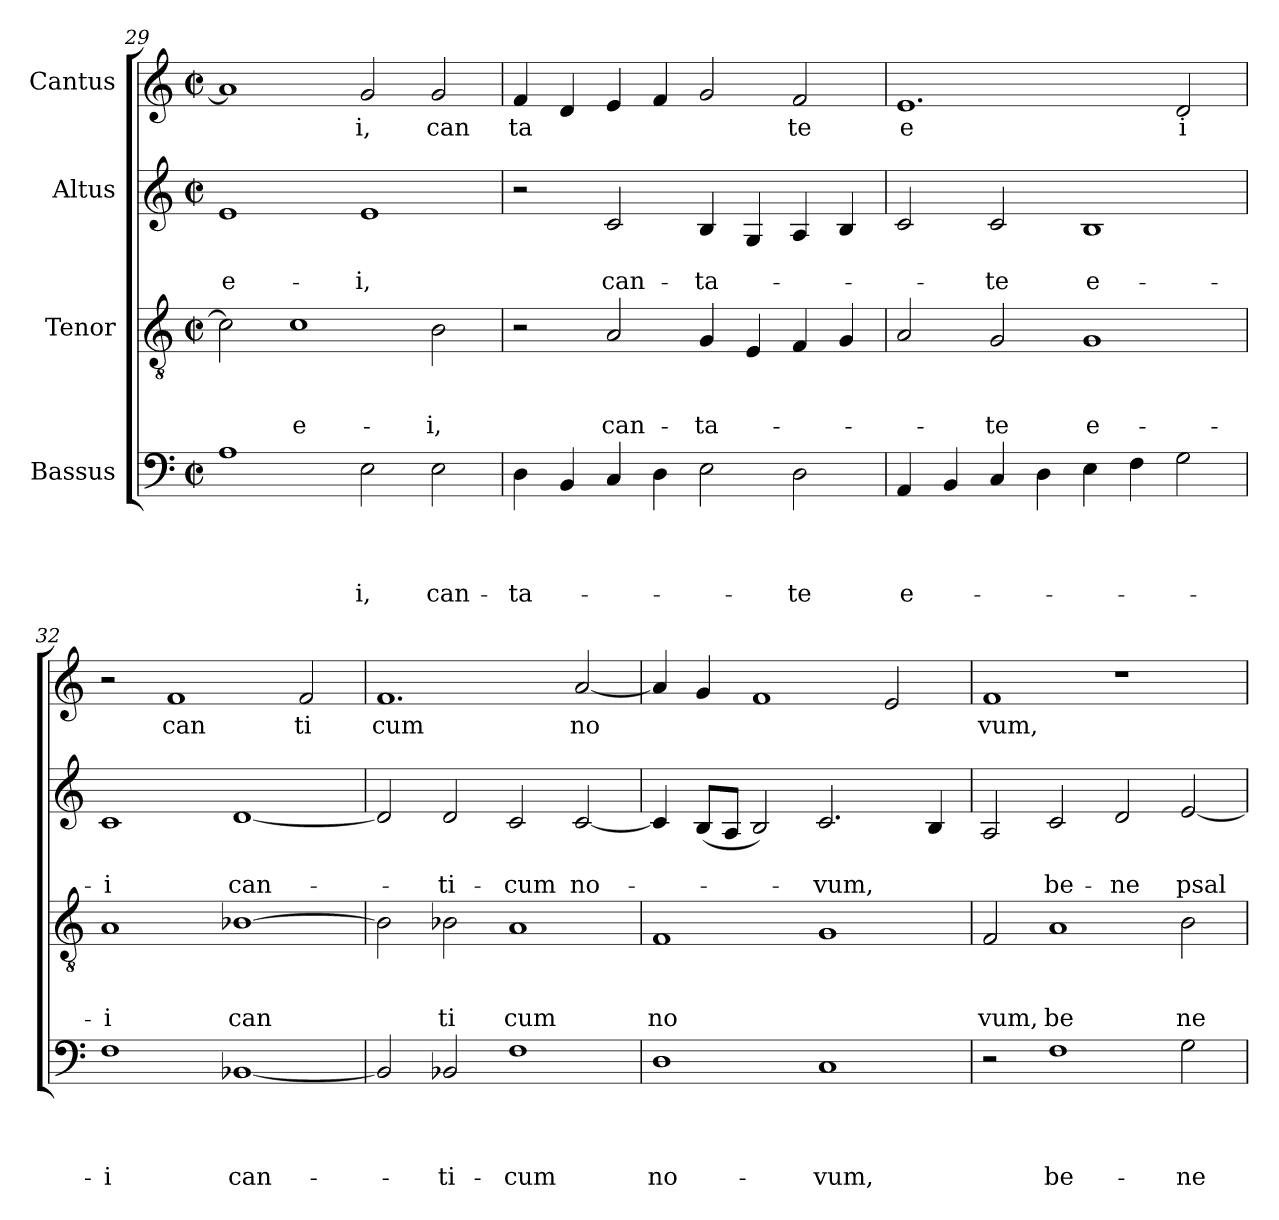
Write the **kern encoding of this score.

**kern	**text	**text	**text	**text	**kern	**text	**text	**text	**kern	**text	**text	**kern	**text
*part4	*part4	*part4	*part4	*part4	*part3	*part3	*part3	*part3	*part2	*part2	*part2	*part1	*part1
*staff4	*staff4	*staff4	*staff4	*staff4	*staff3	*staff3	*staff3	*staff3	*staff2	*staff2	*staff2	*staff1	*staff1
*I"Bassus	*	*	*	*	*I"Tenor	*	*	*	*I"Altus	*	*	*I"Cantus	*
*clefF4	*	*	*	*	*clefGv2	*	*	*	*clefG2	*	*	*clefG2	*
*k[]	*	*	*	*	*k[]	*	*	*	*k[]	*	*	*k[]	*
*C:	*	*	*	*	*C:	*	*	*	*C:	*	*	*C:	*
*M2/2	*	*	*	*	*M2/2	*	*	*	*M2/2	*	*	*M2/2	*
*met(c|)	*	*	*	*	*met(c|)	*	*	*	*met(c|)	*	*	*met(c|)	*
=29	=29	=29	=29	=29	=29	=29	=29	=29	=29	=29	=29	=29	=29
!	!	!	!	!	!	!	!	!	!	!	!LO:LY:b	!	!
1A	.	.	.	.	2c\]	.	.	.	1e	.	e-	1a]	.
!	!	!	!	!	!	!	!	!LO:LY:b	!	!	!	!	!
.	.	.	.	.	1c	.	.	e-	.	.	.	.	.
!	!	!	!	!LO:LY:b	!	!	!	!	!	!	!LO:LY:b	!	!LO:LY:b
2E\	.	.	.	-i,	.	.	.	.	1e	.	-i,	2g/	i,
!	!	!	!	!LO:LY:b	!	!	!	!LO:LY:b	!	!	!	!	!LO:LY:b
2E\	.	.	.	can-	2B\	.	.	-i,	.	.	.	2g/	can
=30	=30	=30	=30	=30	=30	=30	=30	=30	=30	=30	=30	=30	=30
!	!	!	!	!LO:LY:b	!	!	!	!	!	!	!	!	!LO:LY:b
4D\	.	.	.	-ta-	2r	.	.	.	2r	.	.	4f/	ta
4BB/	.	.	.	.	.	.	.	.	.	.	.	4d/	.
!	!	!	!	!	!	!	!	!LO:LY:b	!	!	!LO:LY:b	!	!
4C/	.	.	.	.	2A/	.	.	can-	2c/	.	can-	4e/	.
4D\	.	.	.	.	.	.	.	.	.	.	.	4f/	.
!	!	!	!	!	!	!	!	!LO:LY:b	!	!	!LO:LY:b	!	!
2E\	.	.	.	.	4G/	.	.	-ta-	4B/	.	-ta-	2g/	.
.	.	.	.	.	4E/	.	.	.	4G/	.	.	.	.
!	!	!	!	!LO:LY:b	!	!	!	!	!	!	!	!	!LO:LY:b
2D\	.	.	.	-te	4F/	.	.	.	4A/	.	.	2f/	te
.	.	.	.	.	4G/	.	.	.	4B/	.	.	.	.
=31	=31	=31	=31	=31	=31	=31	=31	=31	=31	=31	=31	=31	=31
!	!	!	!	!LO:LY:b	!	!	!	!	!	!	!	!	!LO:LY:b
4AA/	.	.	.	e-	2A/	.	.	.	2c/	.	.	1.e	e
4BB/	.	.	.	.	.	.	.	.	.	.	.	.	.
!	!	!	!	!	!	!	!	!LO:LY:b	!	!	!LO:LY:b	!	!
4C/	.	.	.	.	2G/	.	.	-te	2c/	.	-te	.	.
4D\	.	.	.	.	.	.	.	.	.	.	.	.	.
!	!	!	!	!	!	!	!	!LO:LY:b	!	!	!LO:LY:b	!	!
4E\	.	.	.	.	1G	.	.	e-	1B	.	e-	.	.
4F\	.	.	.	.	.	.	.	.	.	.	.	.	.
!	!	!	!	!	!	!	!	!	!	!	!	!	!LO:LY:b
2G\	.	.	.	.	.	.	.	.	.	.	.	2d/	i
!!LO:LB:g=z
=32	=32	=32	=32	=32	=32	=32	=32	=32	=32	=32	=32	=32	=32
!	!	!	!	!LO:LY:b	!	!	!	!LO:LY:b	!	!	!LO:LY:b	!	!
1F	.	.	.	-i	1A	.	.	-i	1c	.	-i	2r	.
!	!	!	!	!	!	!	!	!	!	!	!	!	!LO:LY:b
.	.	.	.	.	.	.	.	.	.	.	.	1f	can
!	!	!	!	!LO:LY:b	!	!	!	!LO:LY:b	!	!	!LO:LY:b	!	!
[<1BB-X	.	.	.	can-	[>1B-X	.	.	can	[<1d	.	can-	.	.
!	!	!	!	!	!	!	!	!	!	!	!	!	!LO:LY:b
.	.	.	.	.	.	.	.	.	.	.	.	2f/	ti
=33	=33	=33	=33	=33	=33	=33	=33	=33	=33	=33	=33	=33	=33
!	!	!	!	!	!	!	!	!	!	!	!	!	!LO:LY:b
2BB-/]	.	.	.	.	2B-\]	.	.	.	2d/]	.	.	1.f	cum
!	!	!	!	!LO:LY:b	!	!	!	!LO:LY:b	!	!	!LO:LY:b	!	!
2BB-X/	.	.	.	-ti-	2B-X\	.	.	ti	2d/	.	-ti-	.	.
!	!	!	!	!LO:LY:b	!	!	!	!LO:LY:b	!	!	!LO:LY:b	!	!
1F	.	.	.	-cum	1A	.	.	cum	2c/	.	-cum	.	.
!	!	!	!	!	!	!	!	!	!	!	!LO:LY:b	!	!LO:LY:b
.	.	.	.	.	.	.	.	.	[<2c/	.	no-	[<2a/	no
=34	=34	=34	=34	=34	=34	=34	=34	=34	=34	=34	=34	=34	=34
!	!	!	!	!LO:LY:b	!	!	!	!LO:LY:b	!	!	!	!	!
1D	.	.	.	no-	1F	.	.	no	4c/]	.	.	4a/]	.
.	.	.	.	.	.	.	.	.	(>8B/L	.	.	4g/	.
.	.	.	.	.	.	.	.	.	8A/J	.	.	.	.
.	.	.	.	.	.	.	.	.	2B/)	.	.	1f	.
!	!	!	!	!LO:LY:b	!	!	!	!	!	!	!LO:LY:b	!	!
1C	.	.	.	-vum,	1G	.	.	.	2.c/	.	-vum,	.	.
.	.	.	.	.	.	.	.	.	.	.	.	2e/	.
.	.	.	.	.	.	.	.	.	4B/	.	.	.	.
=35	=35	=35	=35	=35	=35	=35	=35	=35	=35	=35	=35	=35	=35
!	!	!	!	!	!	!	!	!LO:LY:b	!	!	!	!	!LO:LY:b
2r	.	.	.	.	2F/	.	.	vum,	2A/	.	.	1f	vum,
!	!	!	!	!LO:LY:b	!	!	!	!LO:LY:b	!	!	!LO:LY:b	!	!
1F	.	.	.	be-	1A	.	.	be	2c/	.	be-	.	.
!	!	!	!	!	!	!	!	!	!	!	!LO:LY:b	!	!
.	.	.	.	.	.	.	.	.	2d/	.	-ne	1r	.
!	!	!	!	!LO:LY:b	!	!	!	!LO:LY:b	!	!	!LO:LY:b	!	!
2G\	.	.	.	-ne	2B\	.	.	ne	[<2e/	.	psal-	.	.
=	=	=	=	=	=	=	=	=	=	=	=	=	=
*-	*-	*-	*-	*-	*-	*-	*-	*-	*-	*-	*-	*-	*-
